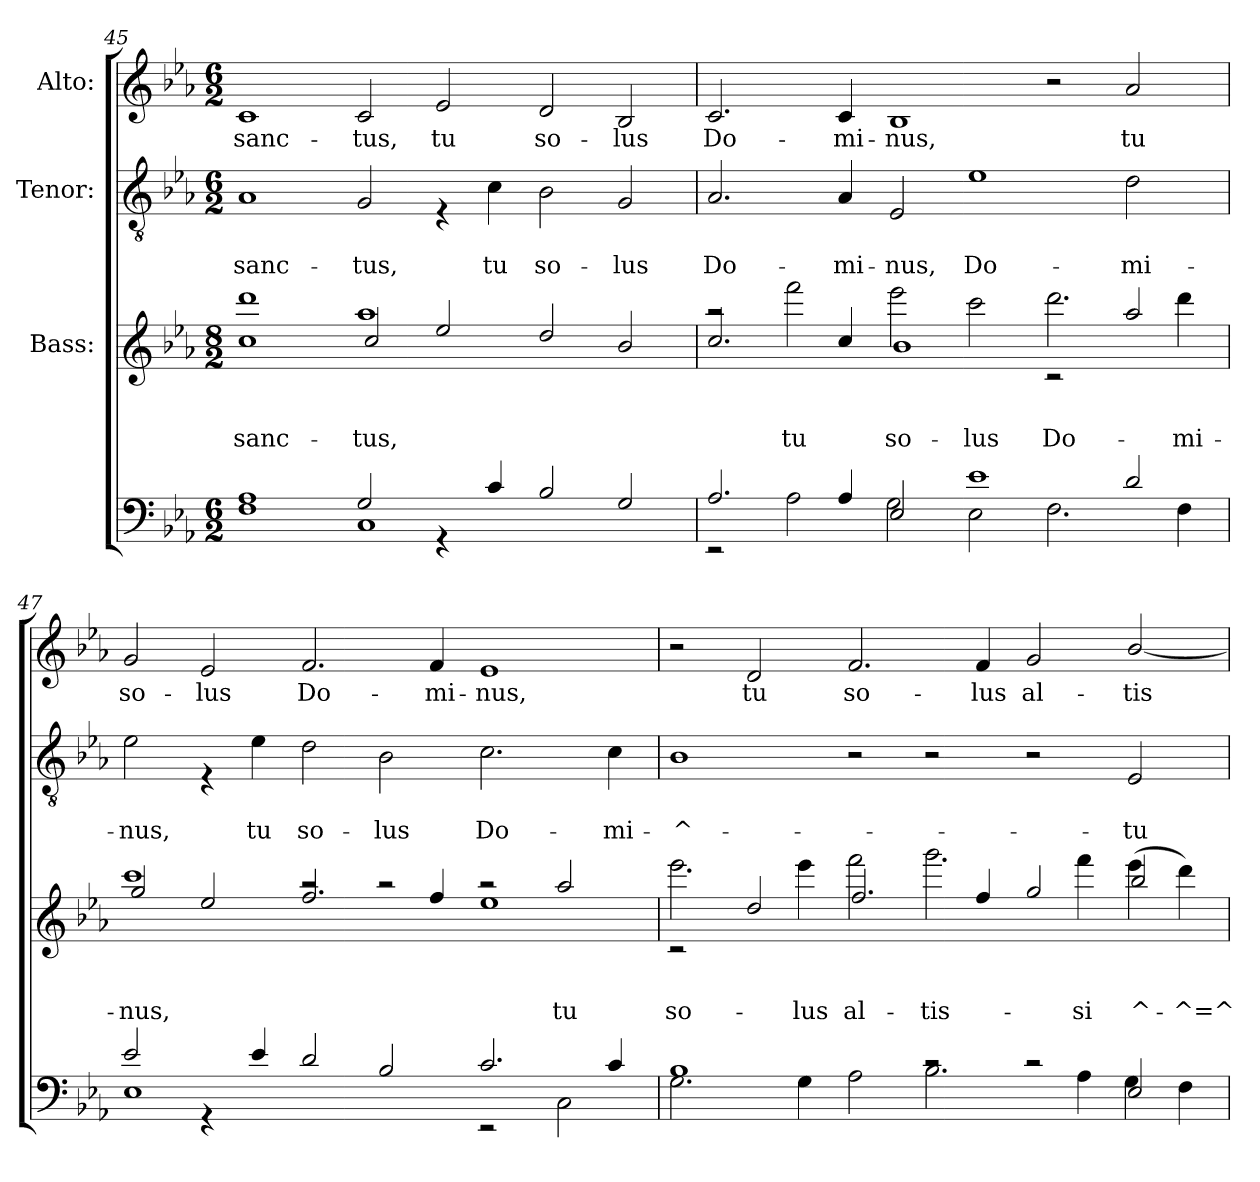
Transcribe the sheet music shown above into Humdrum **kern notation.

**kern	**kern	**text	**text	**text	**kern	**text	**text	**kern	**text
*part4	*part3	*part3	*part3	*part3	*part2	*part2	*part2	*part1	*part1
*staff4	*staff3	*staff3	*staff3	*staff3	*staff2	*staff2	*staff2	*staff1	*staff1
*	*I"Bass:	*	*	*	*I"Tenor:	*	*	*I"Alto:	*
!!LO:PB:g=z
*clefF4	*clefG2	*	*	*	*clefGv2	*	*	*clefG2	*
*	*ITrd7c12	*	*	*	*	*	*	*	*
*k[b-e-a-]	*k[b-e-a-]	*	*	*	*k[b-e-a-]	*	*	*k[b-e-a-]	*
*E-:	*E-:	*	*	*	*E-:	*	*	*E-:	*
*M6/2	*M8/2	*	*	*	*M6/2	*	*	*M6/2	*
=45	=45	=45	=45	=45	=45	=45	=45	=45	=45
*^	*	*	*	*	*	*	*	*	*
!	!	!	!	!	!LO:LY:b	!	!	!LO:LY:b	!	!LO:LY:b
*	*	*^	*	*	*	*	*	*	*	*
1A-	1F	1dd	1c	.	.	sanc-	1A-	.	sanc-	1c	sanc-
!	!	!	!	!	!	!LO:LY:b	!	!	!LO:LY:b	!	!LO:LY:b
2G/	1C	1a-	2c/	.	.	-tus,	2G/	.	-tus,	2c/	-tus,
!	!	!	!	!	!	!	!	!	!	!	!LO:LY:b
4rGG	.	.	2e-/	.	.	.	4rE	.	.	2e-/	tu
!	!	!	!	!	!	!	!	!	!LO:LY:b	!	!
4c/	.	.	.	.	.	.	4c\	.	tu	.	.
!	!	!	!	!	!	!	!	!	!LO:LY:b	!	!LO:LY:b
2B-/	1ryy	1ryy	2d/	.	.	.	2B-\	.	so-	2d/	so-
!	!	!	!	!	!	!	!	!	!LO:LY:b	!	!LO:LY:b
2G/	.	.	2B-/	.	.	.	2G/	.	-lus	2B-/	-lus
=46	=46	=46	=46	=46	=46	=46	=46	=46	=46	=46	=46
!	!	!	!	!	!	!	!	!	!LO:LY:b	!	!LO:LY:b
2.A-/	2rEE	2raa	2.c/	.	.	.	2.A-/	.	Do-	2.c/	Do-
!	!	!	!	!	!	!LO:LY:b	!	!	!	!	!
.	2A-\	2ff\	.	.	.	tu	.	.	.	.	.
!	!	!	!	!	!	!	!	!	!LO:LY:b	!	!LO:LY:b
4A-/	.	.	4c/	.	.	.	4A-/	.	-mi-	4c/	-mi-
!	!	!	!	!	!	!LO:LY:b	!	!	!LO:LY:b	!	!LO:LY:b
2E-/	2G\	2ee-\	1B-	.	.	so-	2E-/	.	-nus,	1B-	-nus,
!	!	!	!	!	!	!LO:LY:b	!	!	!LO:LY:b	!	!
1e-	2E-\	2cc\	.	.	.	-lus	1e-	.	Do-	.	.
!	!	!	!	!	!	!LO:LY:b	!	!	!	!	!
.	2.F\	2.dd\	2rc	.	.	Do-	.	.	.	2r	.
!	!	!	!	!	!	!	!	!	!LO:LY:b	!	!LO:LY:b
2d/	.	.	2a-/	.	.	.	2d\	.	-mi-	2a-/	tu
!	!	!	!	!	!	!LO:LY:b	!	!	!	!	!
.	4F\	4dd\	.	.	.	-mi-	.	.	.	.	.
=47	=47	=47	=47	=47	=47	=47	=47	=47	=47	=47	=47
!	!	!	!	!	!	!LO:LY:b	!	!	!LO:LY:b	!	!LO:LY:b
2e-/	1E-	1cc	2g/	.	.	-nus,	2e-\	.	-nus,	2g/	so-
!	!	!	!	!	!	!	!	!	!	!	!LO:LY:b
4rGG	.	.	2e-/	.	.	.	4rE	.	.	2e-/	-lus
!	!	!	!	!	!	!	!	!	!LO:LY:b	!	!
4e-/	.	.	.	.	.	.	4e-\	.	tu	.	.
!	!	!	!	!	!	!	!	!	!LO:LY:b	!	!LO:LY:b
2d/	1ryy	2raa	2.f/	.	.	.	2d\	.	so-	2.f/	Do-
!	!	!	!	!	!	!	!	!	!LO:LY:b	!	!
2B-/	.	2raa	.	.	.	.	2B-\	.	-lus	.	.
!	!	!	!	!	!	!	!	!	!	!	!LO:LY:b
.	.	.	4f/	.	.	.	.	.	.	4f/	-mi-
!	!	!	!	!	!	!	!	!	!LO:LY:b	!	!LO:LY:b
2.c/	2rEE	2raa	1e-	.	.	.	2.c\	.	Do-	1e-	-nus,
!	!	!	!	!	!	!LO:LY:b	!	!	!	!	!
.	2C\	2a-/	.	.	.	tu	.	.	.	.	.
!	!	!	!	!	!	!	!	!	!LO:LY:b	!	!
4c/	.	.	.	.	.	.	4c\	.	-mi-	.	.
!!LO:LB:g=z
=48	=48	=48	=48	=48	=48	=48	=48	=48	=48	=48	=48
!	!	!	!	!	!	!LO:LY:b	!	!	!LO:LY:b	!	!
1B-	2.G\	2.ee-\	2rc	.	.	so-	1B-	.	-^-	2r	.
!	!	!	!	!	!	!	!	!	!	!	!LO:LY:b
.	.	.	2d/	.	.	.	.	.	.	2d/	tu
!	!	!	!	!	!	!LO:LY:b	!	!	!	!	!
.	4G\	4ee-\	.	.	.	-lus	.	.	.	.	.
!	!	!	!	!	!	!LO:LY:b	!	!	!	!	!LO:LY:b
2ryy	2A-\	2ff\	2.f/	.	.	al-	2r	.	.	2.f/	so-
!	!	!	!	!	!	!LO:LY:b	!	!	!	!	!
2rc	2.B-\	2.gg\	.	.	.	-tis-	2r	.	.	.	.
!	!	!	!	!	!	!	!	!	!	!	!LO:LY:b
.	.	.	4f/	.	.	.	.	.	.	4f/	-lus
!	!	!	!	!	!	!	!	!	!	!	!LO:LY:b
2rc	.	.	2g/	.	.	.	2r	.	.	2g/	al-
!	!	!	!	!	!	!LO:LY:b	!	!	!	!	!
.	4A-\	4ff\	.	.	.	-si	.	.	.	.	.
!	!	!	!	!	!	!LO:LY:b	!	!	!LO:LY:b	!	!LO:LY:b
2E-/	4G\	(>4ee-\	2b-/	.	.	^-	2E-/	.	-tu-	[<2b-/	-tis-
!	!	!	!	!	!	!LO:LY:b	!	!	!	!	!
.	4F\	4dd\)	.	.	.	-^=^	.	.	.	.	.
*v	*v	*	*	*	*	*	*	*	*	*	*
*	*v	*v	*	*	*	*	*	*	*	*
=	=	=	=	=	=	=	=	=	=
*-	*-	*-	*-	*-	*-	*-	*-	*-	*-
